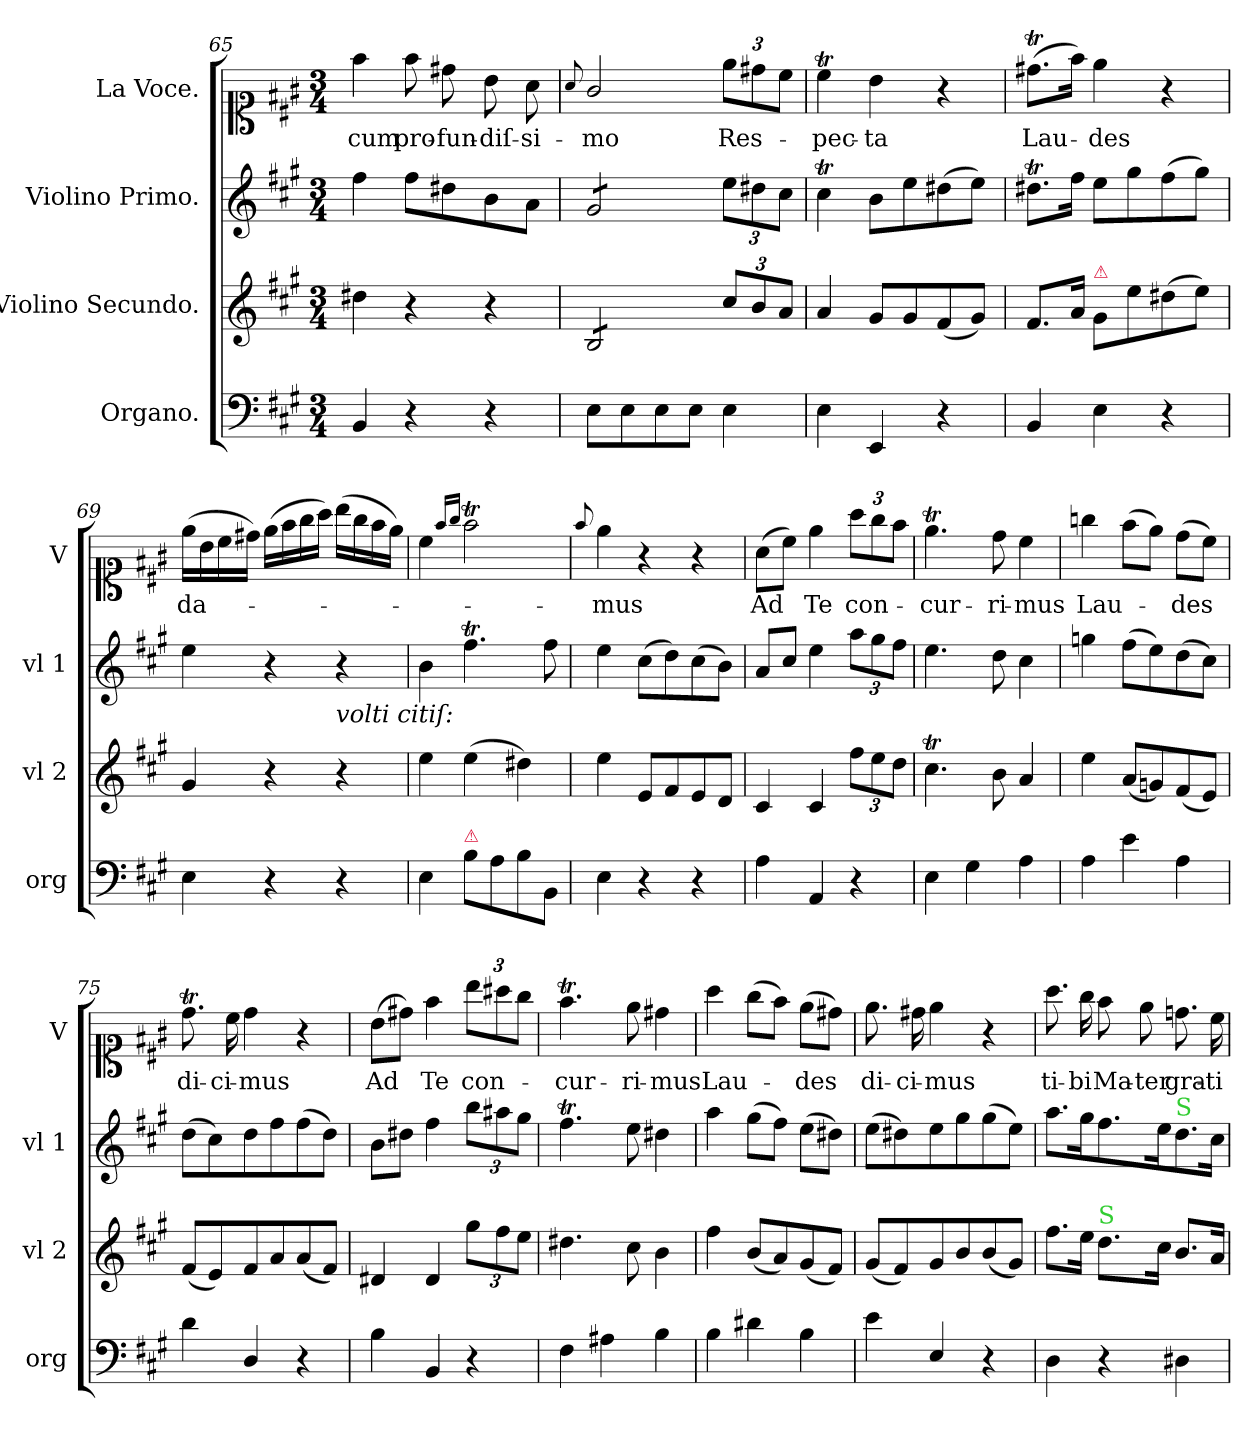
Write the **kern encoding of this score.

**kern	**kern	**dynam	**kern	**dynam	**kern	**text
*part4	*part3	*part3	*part2	*part2	*part1	*part1
*staff4	*staff3	*staff3	*staff2	*staff2	*staff1	*staff1
*I"Organo.	*I"Violino Secundo.	*	*I"Violino Primo.	*	*I"La Voce.	*
*I'org	*I'vl 2	*	*I'vl 1	*	*I'V	*
*clefF4	*clefG2	*	*clefG2	*	*clefC1	*
*k[f#c#g#]	*k[f#c#g#]	*	*k[f#c#g#]	*	*k[f#c#g#]	*
*A:	*A:	*	*A:	*	*A:	*
*M3/4	*M3/4	*	*M3/4	*	*M3/4	*
=65	=65	=65	=65	=65	=65	=65
!	!	!	!	!LO:DY:a	!	!
4BB/	4dd#X\	.	4ff#\	p&colon;	4ff#\	cum
4r	4r	.	8ff#\L	.	8ff#\	pro-
.	.	.	8dd#X\	.	8dd#X\	-fun-
4r	4r	.	8b\	.	8b\	-diſ-
.	.	.	8a\J	.	8a\	-si-
=66	=66	=66	=66	=66	=66	=66
.	.	.	.	.	8qqa/	.
*	*tremolo	*	*	*	*	*
*	*	*	*tremolo	*	*	*
8E\L	8B/L	.	8g#/L	.	2g#/	-mo
8E\	8B/	.	8g#/	.	.	.
8E\	8B/	.	8g#/	.	.	.
8E\J	8B/J	.	8g#/J	.	.	.
*	*	*	*Xtremolo	*	*	*
*	*Xtremolo	*	*	*	*	*
*	*	*	*	*	*Xbrackettup	*
4E\	12cc#/L	.	12ee\L	.	12ee\L	Res-
.	12b/	.	12dd#X\	.	12dd#X\	.
.	12a/J	.	12cc#\J	.	12cc#\J	.
=67	=67	=67	=67	=67	=67	=67
4E\	4a/	.	4cc#t\	.	4cc#t\	-pec-
4EE/	8g#/L	.	8b\L	.	4b\	-ta
.	8g#/	.	8ee\	.	.	.
4r	(8f#/	.	(8dd#X\	.	4r	.
.	8g#/J)	.	8ee\J)	.	.	.
=68	=68	=68	=68	=68	=68	=68
4BB/	8.f#/L	.	8.dd#Xt\L	.	(8.dd#Xt\L	Lau-
.	16a/Jk	.	16ff#\Jk	.	16ff#\Jk)	.
!	!LO:TX:a:color=crimson:t=⚠	!	!	!	!	!
4E\	8g#/L	.	8ee\L	.	4ee\	-des
.	8ee\	.	8gg#\	.	.	.
4r	(8dd#X\	.	(8ff#\	.	4r	.
.	8ee\J)	.	8gg#\J)	.	.	.
=69	=69	=69	=69	=69	=69	=69
4E\	4g#/	.	4ee\	.	(16ee\LL	da-
.	.	.	.	.	16b\	.
.	.	.	.	.	16cc#\	.
.	.	.	.	.	16dd#X\JJ)	.
4r	4r	.	4r	.	(16ee\LL	.
.	.	.	.	.	16ff#\	.
.	.	.	.	.	16gg#\	.
.	.	.	.	.	16aa\JJ)	.
!	!	!	!LO:TX:b:i:t=volti citiſ&colon;	!	!	!
4r	4r	.	4r	.	(16bb\LL	.
.	.	.	.	.	16gg#\	.
.	.	.	.	.	16ff#\	.
.	.	.	.	.	16ee\JJ)	.
=70	=70	=70	=70	=70	=70	=70
4E\	4ee\	.	4b\	.	4cc#\	.
.	.	.	.	.	16qqff#/LL	.
.	.	.	.	.	16qqgg#/JJ	.
!LO:TX:a:color=crimson:t=⚠	!	!	!	!	!	!
8B\L	(4ee\	.	4.ff#T\	.	2ff#T\	.
8A\	.	.	.	.	.	.
8B\	4dd#X\)	.	.	.	.	.
8BB/J	.	.	8ff#\	.	.	.
=71	=71	=71	=71	=71	=71	=71
.	.	.	.	.	8qqff#/	.
4E\	4ee\	.	4ee\	.	4ee\	-mus
!	!	!LO:DY:a	!	!LO:DY:a	!	!
4r	8e/L	f&colon;	(8cc#\L	f&colon;	4r	.
.	8f#/	.	8dd\)	.	.	.
4r	8e/	.	(8cc#\	.	4r	.
.	8d/J	.	8b\J)	.	.	.
=72	=72	=72	=72	=72	=72	=72
!	!	!LO:DY:a:rj	!	!LO:DY:a	!	!
4A\	4c#/	p&colon;	8a/L	pia.	(8a\L	Ad
.	.	.	8cc#/J	.	8cc#\J)	.
4AA/	4c#/	.	4ee\	.	4ee\	Te
4r	12ff#\L	.	12aa\L	.	12aa\L	con-
.	12ee\	.	12gg#\	.	12gg#\	.
.	12dd\J	.	12ff#\J	.	12ff#\J	.
=73	=73	=73	=73	=73	=73	=73
4E\	4.cc#t\	.	4.ee\	.	4.eeT\	-cur-
4G#\	.	.	.	.	.	.
.	8b\	.	8dd\	.	8dd\	-ri-
4A\	4a/	.	4cc#\	.	4cc#\	-mus
=74	=74	=74	=74	=74	=74	=74
4A\	4ee\	.	4ggn\	.	4ggn\	Lau-
4e\	(8a/L	.	(8ff#\L	.	(8ff#\L	.
.	8gn/)	.	8ee\)	.	8ee\J)	.
4A\	(8f#/	.	(8dd\	.	(8dd\L	-des
.	8e/J)	.	8cc#\J)	.	8cc#\J)	.
=75	=75	=75	=75	=75	=75	=75
4d\	(8f#/L	.	(8dd\L	.	8.ddT\	di-
.	8e/)	.	8cc#\)	.	.	.
.	.	.	.	.	16cc#\	-ci-
4D/	8f#/	.	8dd\	.	4dd\	-mus
.	8a/	.	8ff#\	.	.	.
4r	(8a/	.	(8ff#\	.	4r	.
.	8f#/J)	.	8dd\J)	.	.	.
=76	=76	=76	=76	=76	=76	=76
4B\	4d#X/	.	8b\L	.	(8b\L	Ad
.	.	.	8dd#X\J	.	8dd#X\J)	.
4BB/	4d#/	.	4ff#\	.	4ff#\	Te
4r	12gg#\L	.	12bb\L	.	12bb\L	con-
.	12ff#\	.	12aa#X\	.	12aa#X\	.
.	12ee\J	.	12gg#\J	.	12gg#\J	.
=77	=77	=77	=77	=77	=77	=77
4F#\	4.dd#X\	.	4.ff#T\	.	4.ff#T\	-cur-
4A#X\	.	.	.	.	.	.
.	8cc#\	.	8ee\	.	8ee\	-ri-
4B\	4b\	.	4dd#X\	.	4dd#X\	-mus
=78	=78	=78	=78	=78	=78	=78
4B\	4ff#\	.	4aa\	.	4aa\	Lau-
4d#X\	(8b/L	.	(8gg#\L	.	(8gg#\L	.
.	8a/)	.	8ff#\J)	.	8ff#\J)	.
4B\	(8g#/	.	(8ee\L	.	(8ee\L	-des
.	8f#/J)	.	8dd#X\J)	.	8dd#X\J)	.
=79	=79	=79	=79	=79	=79	=79
4e\	(8g#/L	.	(8ee\L	.	8.ee\	di-
.	8f#/)	.	8dd#X\)	.	.	.
.	.	.	.	.	16dd#X\	-ci-
4E/	8g#/	.	8ee\	.	4ee\	-mus
.	8b/	.	8gg#\	.	.	.
4r	(8b/	.	(8gg#\	.	4r	.
.	8g#/J)	.	8ee\J)	.	.	.
=80	=80	=80	=80	=80	=80	=80
4D\	8.ff#\L	.	8.aa\L	.	8.aa\	ti-
.	16ee\Jk	.	16gg#\K	.	16gg#\	-bi
!	!LO:TX:a:color=limegreen:t=S	!	!	!	!	!
4r	8.dd\L	.	8.ff#\	.	8ff#\	Ma-
.	.	.	.	.	8ee\	-ter
.	16cc#\Jk	.	16ee\K	.	.	.
!	!	!	!LO:TX:a:color=limegreen:t=S	!	!	!
4D#X\	8.b/L	.	8.dd\	.	8.ddn\	gra-
.	16a/Jk	.	16cc#\Jk	.	16cc#\	-ti-
=	=	=	=	=	=	=
*-	*-	*-	*-	*-	*-	*-
